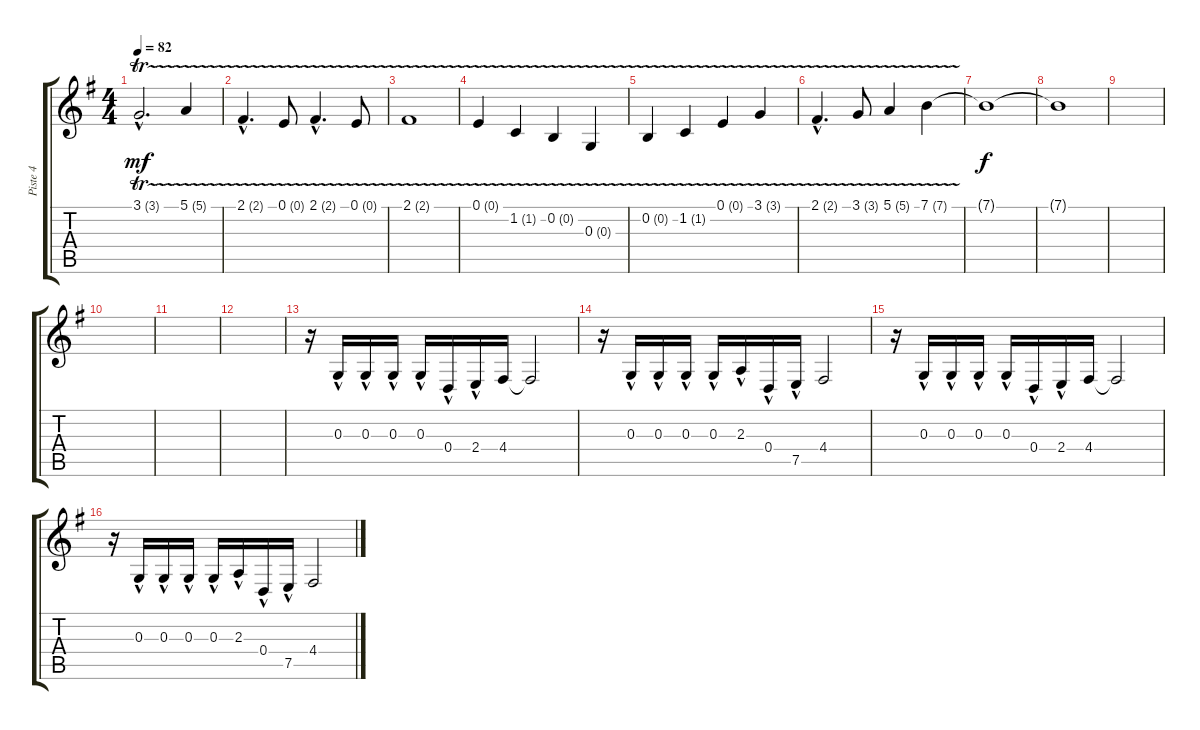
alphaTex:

\track ("Piste 4" "Piste 4") {instrument lead2sawtooth}
\staff {score tabs}
\tuning (E4 B3 G3 D3 A2 E2) {hide}
\ts (4 4)
\tempo 82
\clef g2
\ks g
3.1{tr (3 16) hac}.2{d dy mf} 5.1{tr (5 16)}.4 |
2.1{tr (2 16) hac}.4{d} 0.1{tr (0 16)}.8 2.1{tr (2 16) hac}.4{d} 0.1{tr (0 16)}.8 |
2.1{tr (2 16)}.1 |
0.1{tr (0 16)}.4 1.2{tr (1 16)}.4 0.2{tr (0 16)}.4 0.3{tr (0 16)}.4 |
0.2{tr (0 16)}.4 1.2{tr (1 16)}.4 0.1{tr (0 16)}.4 3.1{tr (3 16)}.4 |
2.1{tr (2 16) hac}.4{d} 3.1{tr (3 16)}.8 5.1{tr (5 16)}.4 7.1{tr (7 16)}.4 |
7.1{t}.1{dy f} |
7.1{t}.1 |
|
|
|
|
r.16 0.3{hac}.16 0.3{hac}.16 0.3{hac}.16 0.3{hac}.16 0.4{hac}.16 2.4{hac}.16 4.4.16 4.4{t}.2 |
r.16 0.3{hac}.16 0.3{hac}.16 0.3{hac}.16 0.3{hac}.16 2.3{hac}.16 0.4{hac}.16 7.5{hac}.16 4.4.2 |
r.16 0.3{hac}.16 0.3{hac}.16 0.3{hac}.16 0.3{hac}.16 0.4{hac}.16 2.4{hac}.16 4.4.16 4.4{t}.2 |
r.16 0.3{hac}.16 0.3{hac}.16 0.3{hac}.16 0.3{hac}.16 2.3{hac}.16 0.4{hac}.16 7.5{hac}.16 4.4.2
